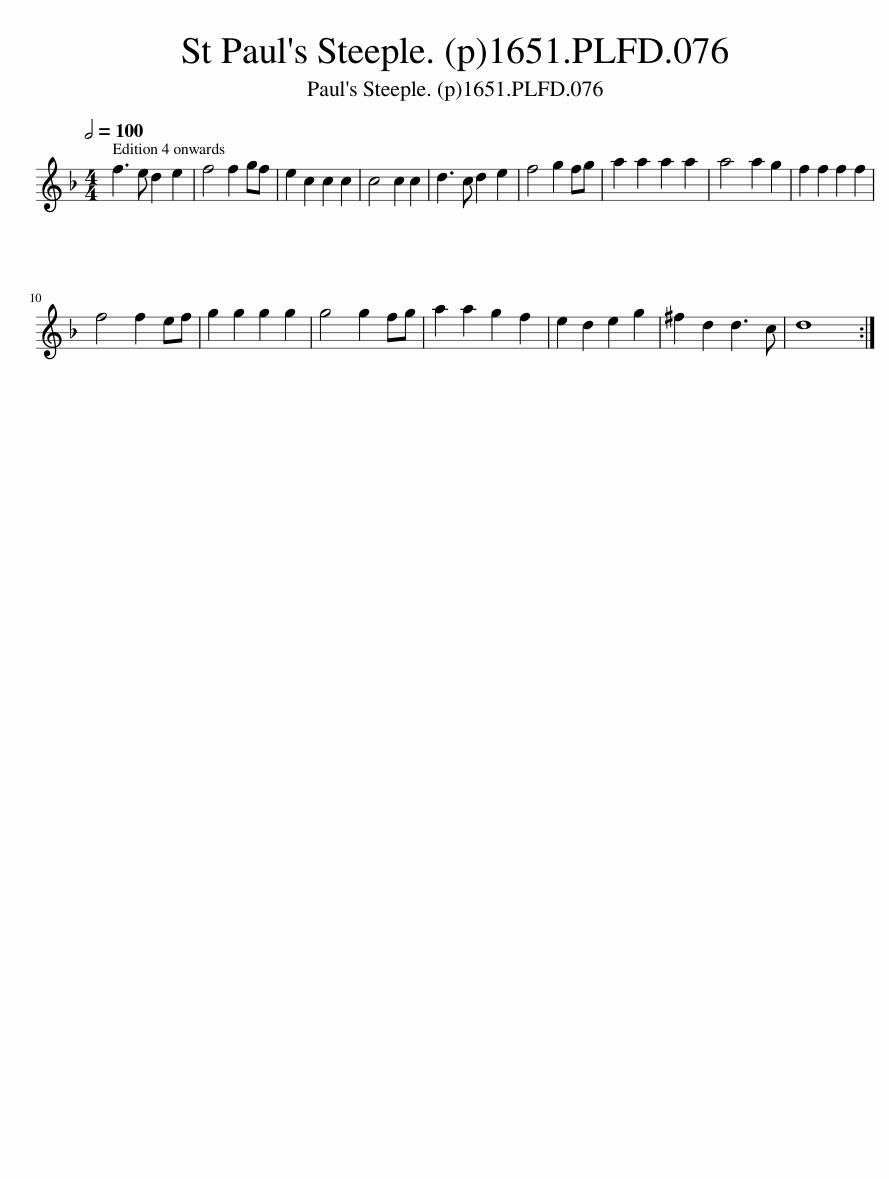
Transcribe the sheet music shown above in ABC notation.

X:1
L:1/8
Q:1/2=100
M:4/4
I:linebreak $
K:F
V:1 treble
V:1
 f3 e d2 e2 | f4 f2 gf | e2 c2 c2 c2 | c4 c2 c2 | d3 c d2 e2 | %5
 f4 g2 fg | a2 a2 a2 a2 | a4 a2 g2 | f2 f2 f2 f2 |$ f4 f2 ef | %10
 g2 g2 g2 g2 | g4 g2 fg | a2 a2 g2 f2 | e2 d2 e2 g2 | ^f2 d2 d3 c | %15
 d8 :| %16
